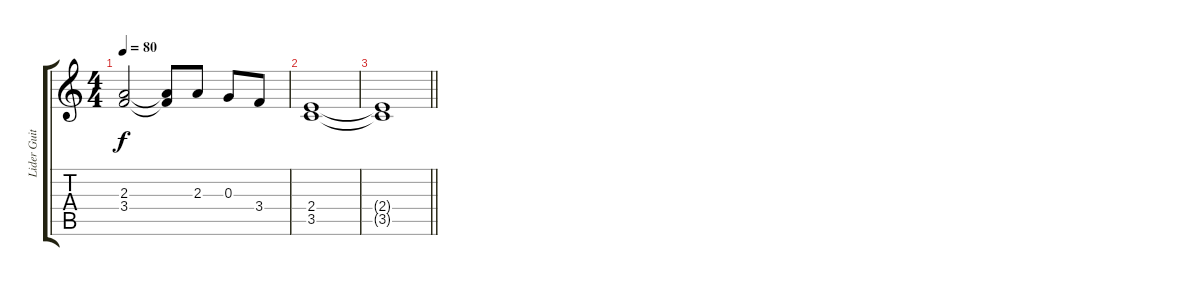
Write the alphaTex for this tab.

\track ("Lider Guitar (Brian)" "Lider Guit") {instrument overdrivenguitar}
\staff {score tabs}
\tuning (E4 B3 G3 D3 A2 E2) {hide}
\ts (4 4)
\tempo 80
\clef g2
\ks c
(2.3{t} 3.4{t}).2{dy f} (2.3{t} 3.4{t}).8 2.3.8 0.3.8 3.4.8 |
(2.4 3.5).1{volume 0} |
\barLineRight lightlight
(2.4{t} 3.5{t}).1
